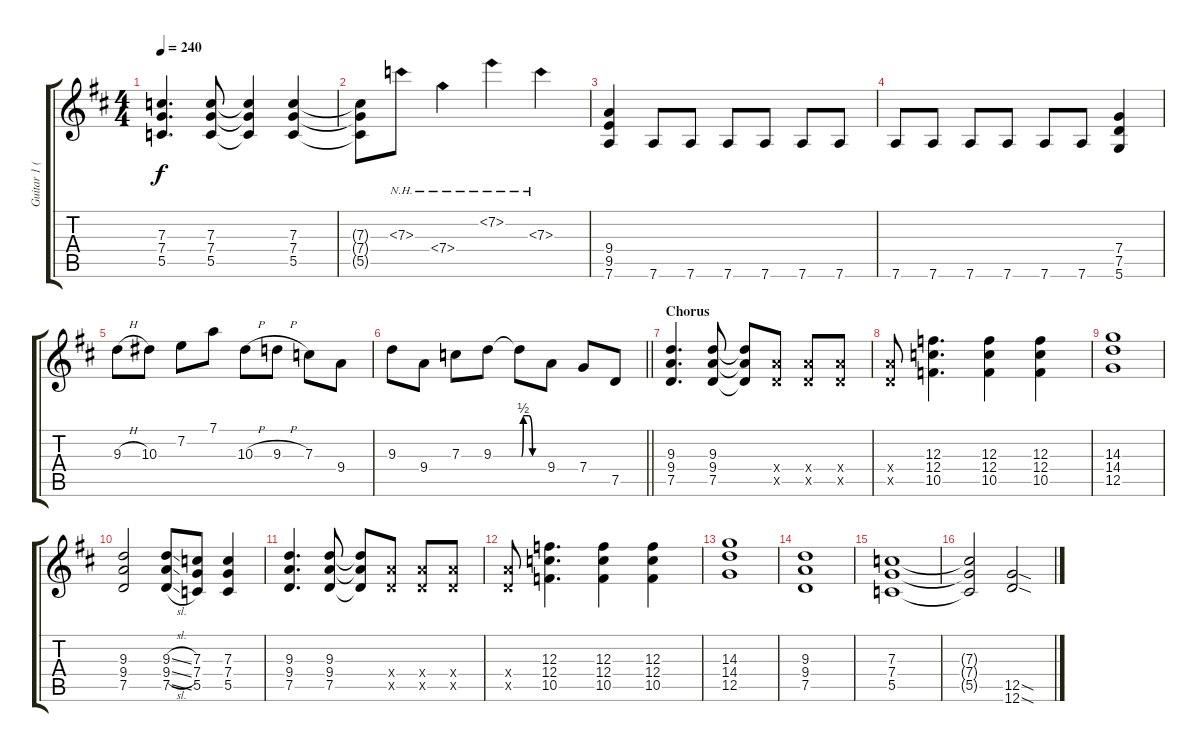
\track ("Guitar 1 (Rhythm)" "Guitar 1 (") {instrument overdrivenguitar}
\staff {score tabs}
\tuning (D4 A3 F3 C3 G2 D2) {hide}
\ts (4 4)
\tempo 240
\clef g2
\ks d
(7.3 7.4 5.5).4{d dy f} (7.3 7.4 5.5).8 (7.3{t} 7.4{t} 5.5{t}).4 (7.3 7.4 5.5).4 |
(7.3{t} 7.4{t} 5.5{t}).8 7.3{nh}.8 7.4{nh}.4 7.2{nh}.4 7.3{nh}.4 |
(9.4 9.5 7.6).4 7.6.8 7.6.8 7.6.8 7.6.8 7.6.8 7.6.8 |
7.6.8 7.6.8 7.6.8 7.6.8 7.6.8 7.6.8 (7.4 7.5 5.6).4 |
9.3{h}.8 10.3.8 7.2.8 7.1.8 10.3{h}.8 9.3{h}.8 7.3.8 9.4.8 |
\barLineRight lightlight
9.3.8 9.4.8 7.3.8 9.3.8 9.3{be (custom 0 0 5 2 10 2 20 2 30 0 60 0) t}.8 9.4.8 7.4.8 7.5.8 |
\section ("" "Chorus")
(9.3 9.4 7.5).4{d} (9.3 9.4 7.5).8 (9.3{t} 9.4{t} 7.5{t}).8 (9.4{x} 7.5{x}).8 (9.4{x} 7.5{x}).8 (9.4{x} 7.5{x}).8 |
(9.4{x} 7.5{x}).8 (12.3 12.4 10.5).4{d} (12.3 12.4 10.5).4 (12.3 12.4 10.5).4 |
(14.3 14.4 12.5).1 |
(9.3 9.4 7.5).2 (9.3{sl} 9.4{sl} 7.5{sl}).8 (7.3 7.4 5.5).8 (7.3 7.4 5.5).4 |
(9.3 9.4 7.5).4{d} (9.3 9.4 7.5).8 (9.3{t} 9.4{t} 7.5{t}).8 (9.4{x} 7.5{x}).8 (9.4{x} 7.5{x}).8 (9.4{x} 7.5{x}).8 |
(9.4{x} 7.5{x}).8 (12.3 12.4 10.5).4{d} (12.3 12.4 10.5).4 (12.3 12.4 10.5).4 |
(14.3 14.4 12.5).1 |
(9.3 9.4 7.5).1 |
(7.3 7.4 5.5).1 |
(7.3{t} 7.4{t} 5.5{t}).2 (12.5{sod} 12.6{sod}).2
